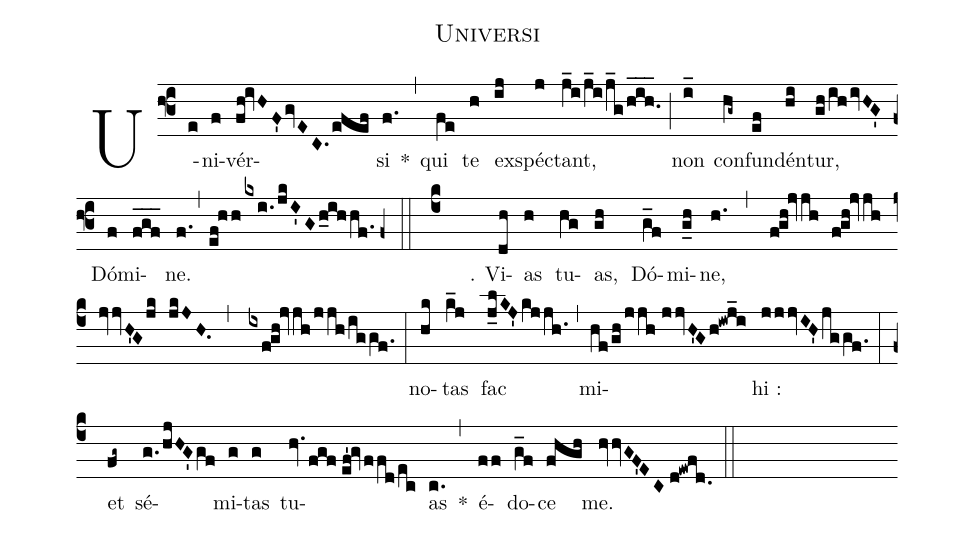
name:Universi;
%%
(f3) U-(e)ni(f)vér(fh!ivHF'gvEC.efef)si(f.) *(,)
qui(fe) te(h) ex(ij)spé(j)ctant,(j_i/j_i/j_g/hih.___) (;)
non(i_) con(hg~)fun(ef)dén(hi)tur,(gh/ihivHG') Dó(f)mi-(fgf___)ne.(f.,ef!hhkxi./jkI'Gh_ihhf.z0::c4) ℣. Vi(dh)as(h) tu(hg)as,(gh) Dó(g_f)mi(g_h)ne,(h.,f!gh!jvjh f!gh!jvjh//jvvH'Gjk jkJH.,ixf!gh!jvjh/jjh/iggf.) (:)
no(hk)tas(k_j) fac(j_lKJ'kjjh.) (,)
mi(hf/gh/jjh//jjvH'Gh!iwj_i)hi :(jjjvIH'jggf.) (:)
et(fg~) sé(g./hjHG'gf)mi(g)tas(g) tu(hv.fgf//ef'!gvffd/ec)as(c.) *(,)
é-(ff)do(g_f)ce(fhgh) me.(hvvGF'EC//d!ewfd.) (::)
